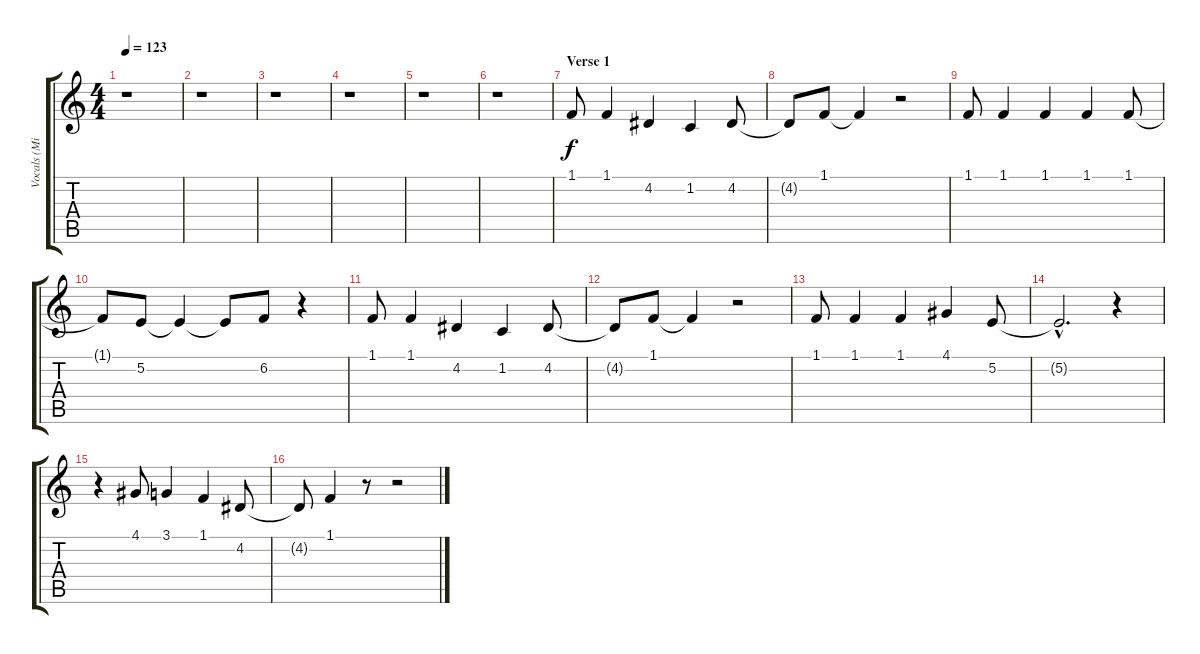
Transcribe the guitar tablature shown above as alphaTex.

\track ("Vocals (Michelle)" "Vocals (Mi") {instrument lead6voice}
\staff {score tabs}
\tuning (E4 B3 G3 D3 A2 E2) {hide}
\ts (4 4)
\tempo 123
\clef g2
\ks c
r.1{dy f instrument lead6voice} |
r.1 |
r.1 |
r.1 |
r.1 |
r.1 |
\section ("" "Verse 1")
1.1.8 1.1.4 4.2.4 1.2.4 4.2.8 |
4.2{t}.8 1.1.8 1.1{t}.4 r.2 |
1.1.8 1.1.4 1.1.4 1.1.4 1.1.8 |
1.1{t}.8 5.2.8 5.2{t}.4 5.2{t}.8 6.2.8 r.4 |
1.1.8 1.1.4 4.2.4 1.2.4 4.2.8 |
4.2{t}.8 1.1.8 1.1{t}.4 r.2 |
1.1.8 1.1.4 1.1.4 4.1.4 5.2.8 |
5.2{hac t}.2{d} r.4 |
r.4 4.1.8 3.1.4 1.1.4 4.2.8 |
4.2{t}.8 1.1.4 r.8 r.2
